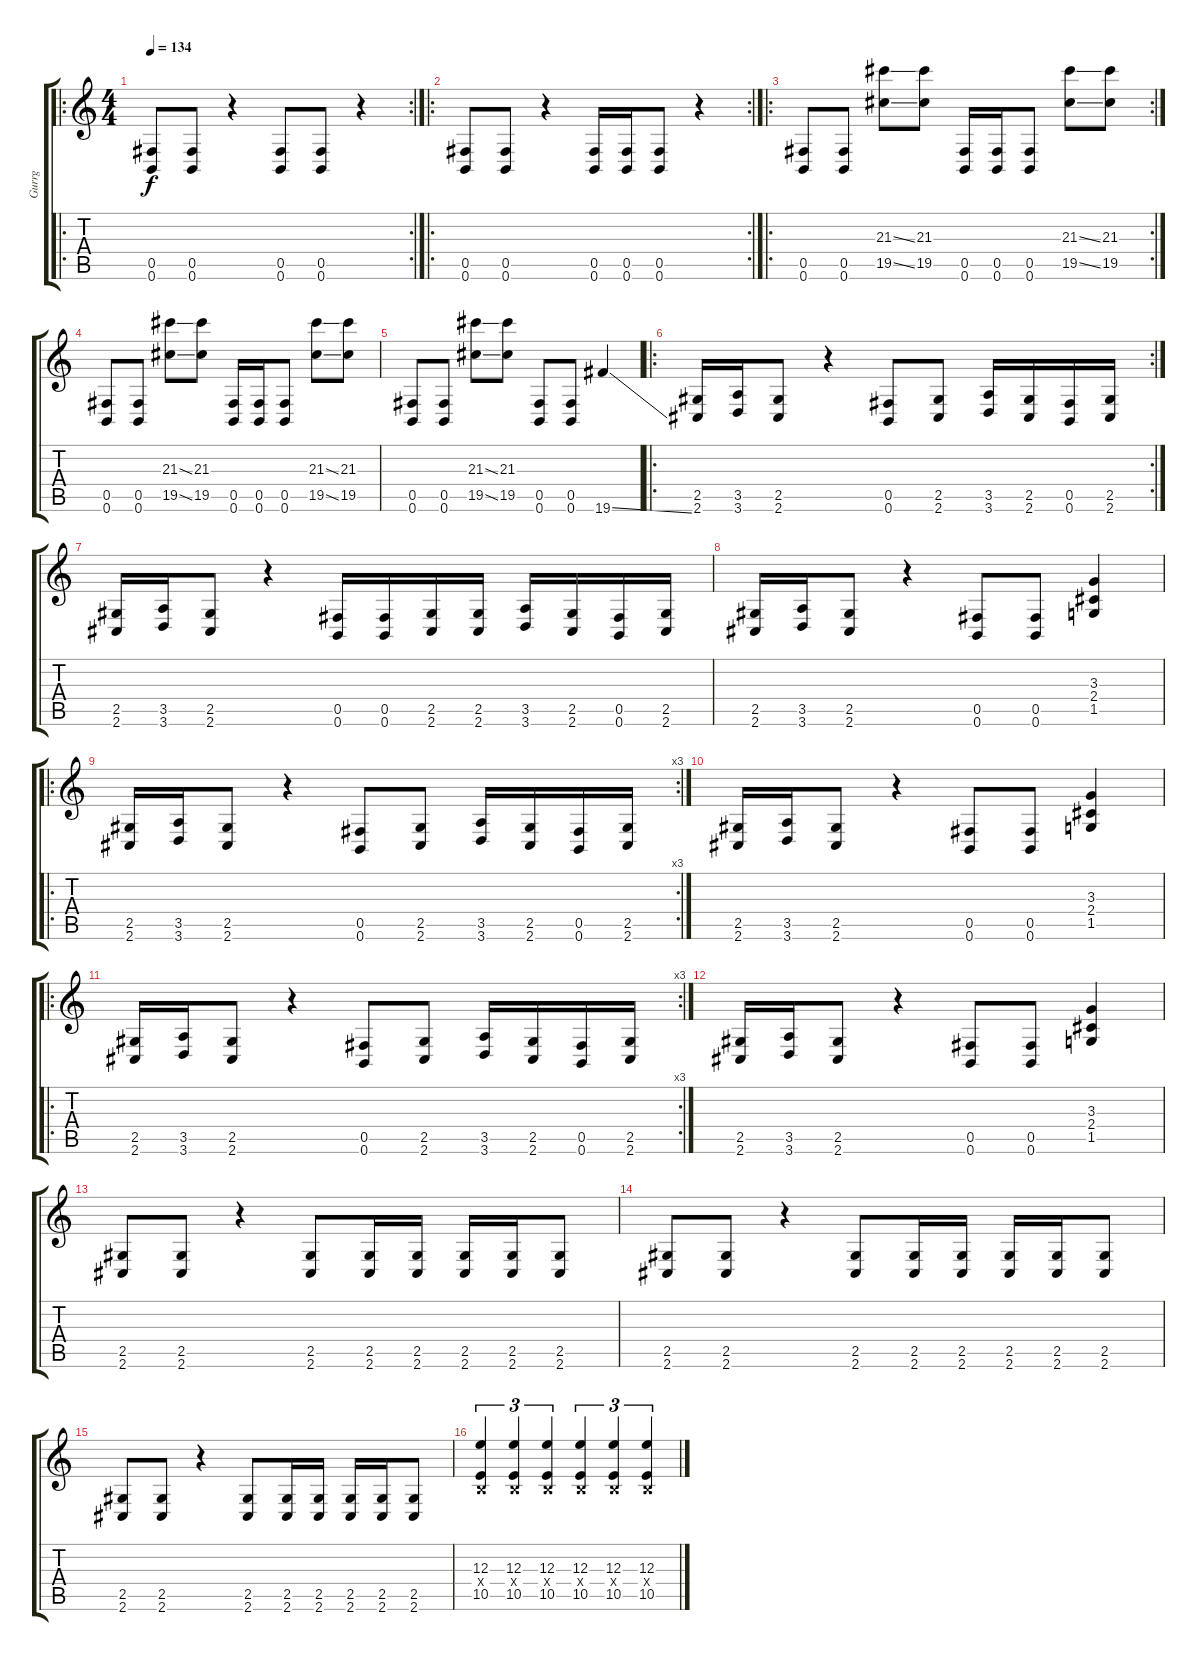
\track ("Gurrg" "Gurrg") {instrument distortionguitar}
\staff {score tabs}
\tuning (Db4 Ab3 E3 B2 Gb2 B1) {hide}
\ro
\rc 2
\ts (4 4)
\tempo 134
\clef g2
\ks c
(0.5 0.6).8{dy f instrument distortionguitar} (0.5 0.6).8 r.4 (0.5 0.6).8 (0.5 0.6).8 r.4 |
\ro
\rc 2
(0.5 0.6).8 (0.5 0.6).8 r.4 (0.5 0.6).16 (0.5 0.6).16 (0.5 0.6).8 r.4 |
\ro
\rc 2
(0.5 0.6).8 (0.5 0.6).8 (21.3{ss} 19.5{ss}).8 (21.3 19.5).8 (0.5 0.6).16 (0.5 0.6).16 (0.5 0.6).8 (21.3{ss} 19.5{ss}).8 (21.3 19.5).8 |
(0.5 0.6).8 (0.5 0.6).8 (21.3{ss} 19.5{ss}).8 (21.3 19.5).8 (0.5 0.6).16 (0.5 0.6).16 (0.5 0.6).8 (21.3{ss} 19.5{ss}).8 (21.3 19.5).8 |
(0.5 0.6).8 (0.5 0.6).8 (21.3{ss} 19.5{ss}).8 (21.3 19.5).8 (0.5 0.6).8 (0.5 0.6).8 19.6{ss}.4 |
\ro
\rc 2
(2.5 2.6).16 (3.5 3.6).16 (2.5 2.6).8 r.4 (0.5 0.6).8 (2.5 2.6).8 (3.5 3.6).16 (2.5 2.6).16 (0.5 0.6).16 (2.5 2.6).16 |
(2.5 2.6).16 (3.5 3.6).16 (2.5 2.6).8 r.4 (0.5 0.6).16 (0.5 0.6).16 (2.5 2.6).16 (2.5 2.6).16 (3.5 3.6).16 (2.5 2.6).16 (0.5 0.6).16 (2.5 2.6).16 |
(2.5 2.6).16 (3.5 3.6).16 (2.5 2.6).8 r.4 (0.5 0.6).8 (0.5 0.6).8 (3.3 2.4 1.5).4 |
\ro
\rc 3
(2.5 2.6).16 (3.5 3.6).16 (2.5 2.6).8 r.4 (0.5 0.6).8 (2.5 2.6).8 (3.5 3.6).16 (2.5 2.6).16 (0.5 0.6).16 (2.5 2.6).16 |
(2.5 2.6).16 (3.5 3.6).16 (2.5 2.6).8 r.4 (0.5 0.6).8 (0.5 0.6).8 (3.3 2.4 1.5).4 |
\ro
\rc 3
(2.5 2.6).16 (3.5 3.6).16 (2.5 2.6).8 r.4 (0.5 0.6).8 (2.5 2.6).8 (3.5 3.6).16 (2.5 2.6).16 (0.5 0.6).16 (2.5 2.6).16 |
(2.5 2.6).16 (3.5 3.6).16 (2.5 2.6).8 r.4 (0.5 0.6).8 (0.5 0.6).8 (3.3 2.4 1.5).4 |
(2.5 2.6).8 (2.5 2.6).8 r.4 (2.5 2.6).8 (2.5 2.6).16 (2.5 2.6).16 (2.5 2.6).16 (2.5 2.6).16 (2.5 2.6).8 |
(2.5 2.6).8 (2.5 2.6).8 r.4 (2.5 2.6).8 (2.5 2.6).16 (2.5 2.6).16 (2.5 2.6).16 (2.5 2.6).16 (2.5 2.6).8 |
(2.5 2.6).8 (2.5 2.6).8 r.4 (2.5 2.6).8 (2.5 2.6).16 (2.5 2.6).16 (2.5 2.6).16 (2.5 2.6).16 (2.5 2.6).8 |
(12.3 0.4{x} 10.5).4{tu (3 2)} (12.3 0.4{x} 10.5).4{tu (3 2)} (12.3 0.4{x} 10.5).4{tu (3 2)} (12.3 0.4{x} 10.5).4{tu (3 2)} (12.3 0.4{x} 10.5).4{tu (3 2)} (12.3 0.4{x} 10.5).4{tu (3 2)}
